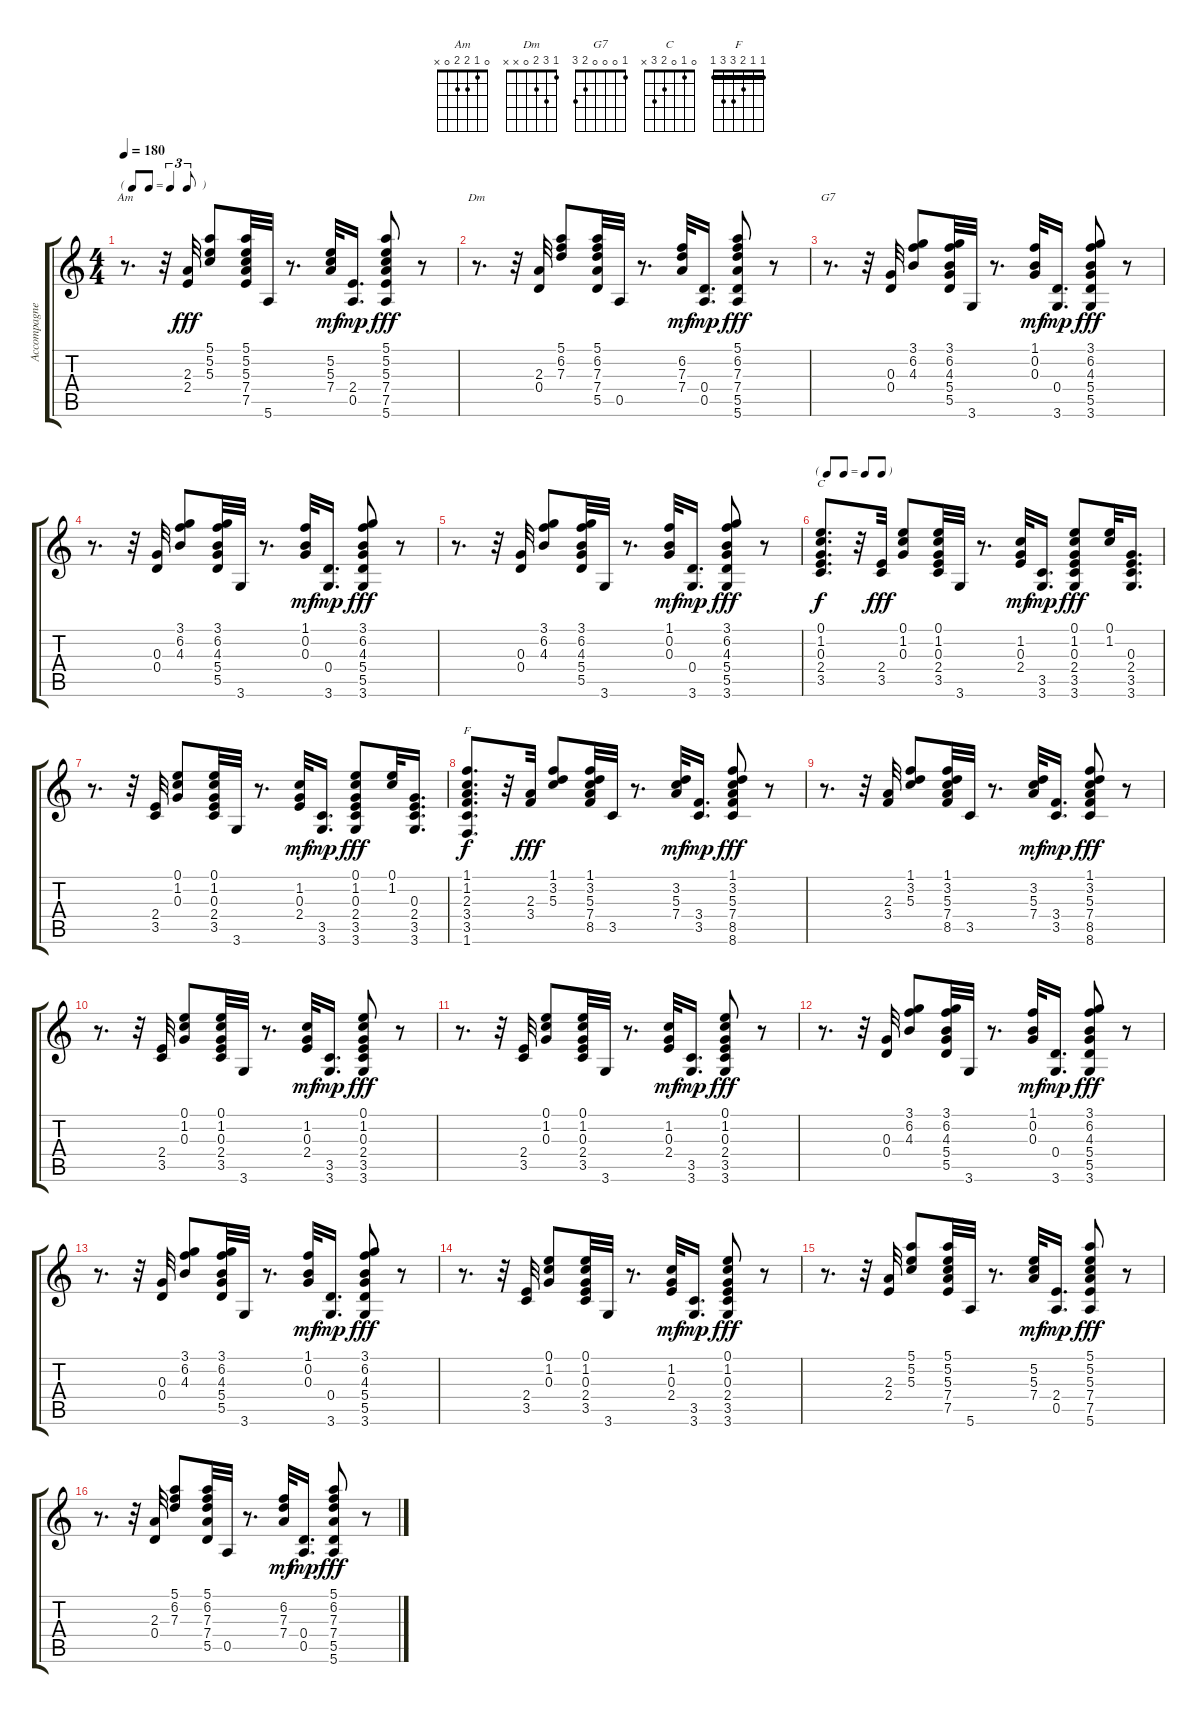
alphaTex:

\track ("Accompagnement" "Accompagne") {instrument acousticguitarsteel}
\staff {score tabs}
\tuning (E4 B3 G3 D3 A2 E2) {hide}
\chord ("Am" 0 1 2 2 0 x)
\chord ("Dm" 1 3 2 0 x x)
\chord ("G7" 1 0 0 0 2 3)
\chord ("C" 0 1 0 2 3 x)
\chord ("F" 1 1 2 3 3 1) {barre 1}
\ts (4 4)
\tf triplet8th
\tempo 180
\clef g2
\ks c
r.8{d ch "Am" dy fff} r.32 (2.3 2.4).32 (5.1 5.2 5.3).8 (5.1 5.2 5.3 7.4 7.5).32 5.6.32 r.8{d} (5.2 5.3 7.4).32{dy mf} (2.4 0.5).16{d dy mp} (5.1 5.2 5.3 7.4 7.5 5.6).8{dy fff} r.8 |
r.8{d ch "Dm"} r.32 (2.3 0.4).32 (5.1 6.2 7.3).8 (5.1 6.2 7.3 7.4 5.5).32 0.5.32 r.8{d} (6.2 7.3 7.4).32{dy mf} (0.4 0.5).16{d dy mp} (5.1 6.2 7.3 7.4 5.5 5.6).8{dy fff} r.8 |
r.8{d ch "G7"} r.32 (0.3 0.4).32 (3.1 6.2 4.3).8 (3.1 6.2 4.3 5.4 5.5).32 3.6.32 r.8{d} (1.1 0.2 0.3).32{dy mf} (0.4 3.6).16{d dy mp} (3.1 6.2 4.3 5.4 5.5 3.6).8{dy fff} r.8 |
r.8{d} r.32 (0.3 0.4).32 (3.1 6.2 4.3).8 (3.1 6.2 4.3 5.4 5.5).32 3.6.32 r.8{d} (1.1 0.2 0.3).32{dy mf} (0.4 3.6).16{d dy mp} (3.1 6.2 4.3 5.4 5.5 3.6).8{dy fff} r.8 |
r.8{d} r.32 (0.3 0.4).32 (3.1 6.2 4.3).8 (3.1 6.2 4.3 5.4 5.5).32 3.6.32 r.8{d} (1.1 0.2 0.3).32{dy mf} (0.4 3.6).16{d dy mp} (3.1 6.2 4.3 5.4 5.5 3.6).8{dy fff} r.8 |
\tf none
(0.1 1.2 0.3 2.4 3.5).8{d ch "C" dy f} r.32 (2.4 3.5).32{dy fff} (0.1 1.2 0.3).8 (0.1 1.2 0.3 2.4 3.5).32 3.6.32 r.8{d} (1.2 0.3 2.4).32{dy mf} (3.5 3.6).16{d dy mp} (0.1 1.2 0.3 2.4 3.5 3.6).8{dy fff} (0.1 1.2).32 (0.3 2.4 3.5 3.6).16{d} |
r.8{d} r.32 (2.4 3.5).32 (0.1 1.2 0.3).8 (0.1 1.2 0.3 2.4 3.5).32 3.6.32 r.8{d} (1.2 0.3 2.4).32{dy mf} (3.5 3.6).16{d dy mp} (0.1 1.2 0.3 2.4 3.5 3.6).8{dy fff} (0.1 1.2).32 (0.3 2.4 3.5 3.6).16{d} |
(1.1 1.2 2.3 3.4 3.5 1.6).8{d ch "F" dy f} r.32 (2.3 3.4).32{dy fff} (1.1 3.2 5.3).8 (1.1 3.2 5.3 7.4 8.5).32 3.5.32 r.8{d} (3.2 5.3 7.4).32{dy mf} (3.4 3.5).16{d dy mp} (1.1 3.2 5.3 7.4 8.5 8.6).8{dy fff} r.8 |
r.8{d} r.32 (2.3 3.4).32 (1.1 3.2 5.3).8 (1.1 3.2 5.3 7.4 8.5).32 3.5.32 r.8{d} (3.2 5.3 7.4).32{dy mf} (3.4 3.5).16{d dy mp} (1.1 3.2 5.3 7.4 8.5 8.6).8{dy fff} r.8 |
r.8{d} r.32 (2.4 3.5).32 (0.1 1.2 0.3).8 (0.1 1.2 0.3 2.4 3.5).32 3.6.32 r.8{d} (1.2 0.3 2.4).32{dy mf} (3.5 3.6).16{d dy mp} (0.1 1.2 0.3 2.4 3.5 3.6).8{dy fff} r.8 |
r.8{d} r.32 (2.4 3.5).32 (0.1 1.2 0.3).8 (0.1 1.2 0.3 2.4 3.5).32 3.6.32 r.8{d} (1.2 0.3 2.4).32{dy mf} (3.5 3.6).16{d dy mp} (0.1 1.2 0.3 2.4 3.5 3.6).8{dy fff} r.8 |
r.8{d} r.32 (0.3 0.4).32 (3.1 6.2 4.3).8 (3.1 6.2 4.3 5.4 5.5).32 3.6.32 r.8{d} (1.1 0.2 0.3).32{dy mf} (0.4 3.6).16{d dy mp} (3.1 6.2 4.3 5.4 5.5 3.6).8{dy fff} r.8 |
r.8{d} r.32 (0.3 0.4).32 (3.1 6.2 4.3).8 (3.1 6.2 4.3 5.4 5.5).32 3.6.32 r.8{d} (1.1 0.2 0.3).32{dy mf} (0.4 3.6).16{d dy mp} (3.1 6.2 4.3 5.4 5.5 3.6).8{dy fff} r.8 |
r.8{d} r.32 (2.4 3.5).32 (0.1 1.2 0.3).8 (0.1 1.2 0.3 2.4 3.5).32 3.6.32 r.8{d} (1.2 0.3 2.4).32{dy mf} (3.5 3.6).16{d dy mp} (0.1 1.2 0.3 2.4 3.5 3.6).8{dy fff} r.8 |
r.8{d} r.32 (2.3 2.4).32 (5.1 5.2 5.3).8 (5.1 5.2 5.3 7.4 7.5).32 5.6.32 r.8{d} (5.2 5.3 7.4).32{dy mf} (2.4 0.5).16{d dy mp} (5.1 5.2 5.3 7.4 7.5 5.6).8{dy fff} r.8 |
r.8{d} r.32 (2.3 0.4).32 (5.1 6.2 7.3).8 (5.1 6.2 7.3 7.4 5.5).32 0.5.32 r.8{d} (6.2 7.3 7.4).32{dy mf} (0.4 0.5).16{d dy mp} (5.1 6.2 7.3 7.4 5.5 5.6).8{dy fff} r.8
